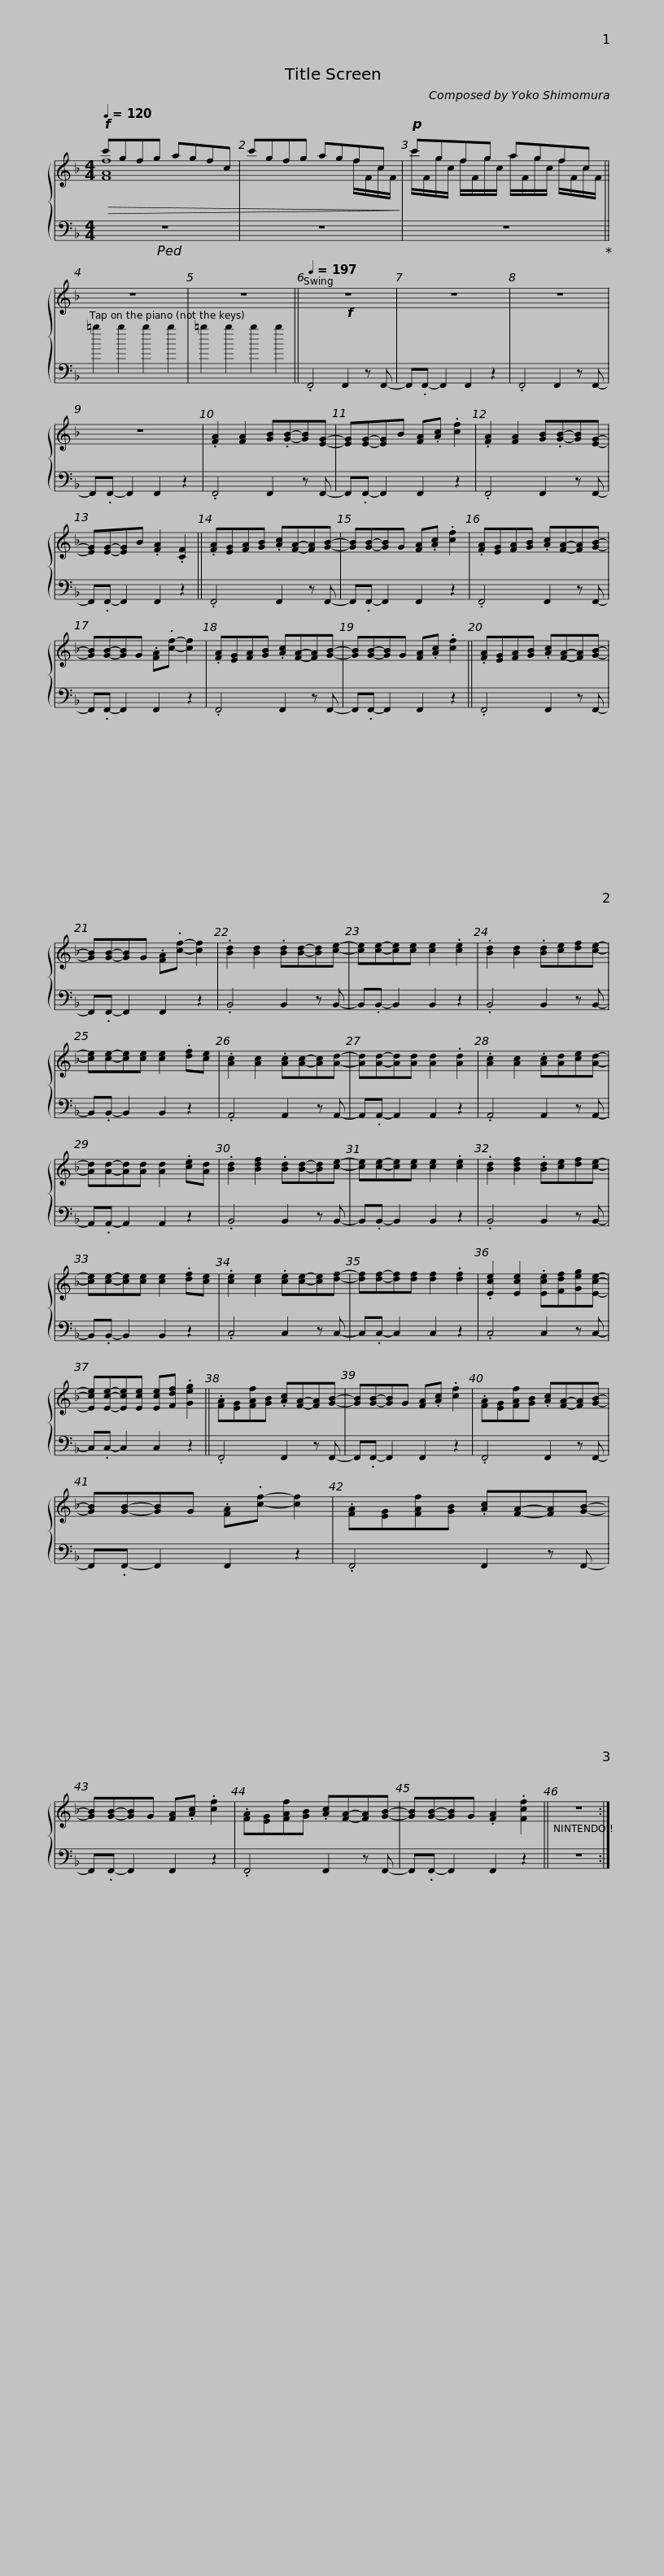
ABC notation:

X:1
%%score { ( 1 2 ) | 3 }
L:1/8
Q:1/4=120
M:4/4
I:linebreak $
K:F
V:1 treble
V:2 treble
V:3 bass
V:1
!f!!>(! c'gfg agfc | c'gfg agfc!>)! |$!p! c'gfg agfc || z8 | z8 || %5
[Q:1/4=197]!f! z8 |$ z8 | z8 | z8 | .[FA]2 [FA]2 [GB].[GB]-[GB][EG]- |$ %10
 [EG][EG]-[EG]B [FA].[Ac] .[cf]2 | .[FA]2 [FA]2 [GB].[GB]-[GB][EG]- | [EG][EG]-[EG]B .[FA]2 .[CF]2 ||$ .[FA][EG][FA][GB] .[Ac][FA]-[FA][GB]- | [GB][GB]-[GB]G [FA].[Ac] .[cf]2 | %15
 .[FA][EG][FA][GB] .[Ac][FA]-[FA][GB]- |$ [GB][GB]-[GB]G .[FA].[cf]- [cf]2 | .[FA][EG][FA][GB] .[Ac][FA]-[FA][GB]- | [GB][GB]-[GB]G [FA].[Ac] .[cf]2 ||$ .[FA][EG][FA][GB] .[Ac][FA]-[FA][GB]- | %20
 [GB][GB]-[GB]G .[FA].[cf]- [cf]2 | .[Bd]2 [Bd]2 .[Bd][Bd]-[Bd][ce]- |$ [ce][ce]-[ce][ce] [ce]2 .[ce]2 | .[Bd]2 [Bd]2 .[Bd][ce][df][ce]- | [ce][ce]-[ce][ce] [ce]2 .[df][ce] | %25
 .[Ac]2 [Ac]2 .[Ac][Ac]-[Ac][Ad]- |$ [Ad][Ad]-[Ad][Ad] [Ad]2 .[Ad]2 | .[Ac]2 [Ac]2 .[Ac][Ad][ce][Ad]- | [Ad][Ad]-[Ad][Ad] [Ad]2 .[ce][Ad] | .[Bd]2 [Bdf]2 .[Bd][Bd]-[Bd][ce]- |$ %30
 [ce][ce]-[ce][ce] [ce]2 .[ce]2 | .[Bd]2 [Bdf]2 .[Bd][ce][df][ce]- | [ce][ce]-[ce][ce] [ce]2 .[df][ce] | .[ce]2 [ce]2 .[ce][ce]-[ce][df]- |$ [df][df]-[df][df] [df]2 .[df]2 | %35
 .[Ece]2 [Ece]2 .[Ece][Fdf][Geg][Ece]- | [Ece][Ece]-[Ece][Ece] [Ece][Fdf] .[Geg]2 ||$ .[FA][EG][FAf][GB] .[Ac][FA]-[FA][GB]- | [GB][GB]-[GB]G [FA].[Ac] .[cf]2 | .[FA][EG][FAf][GB] .[Ac][FA]-[FA][GB]- |$ %40
 [GB][GB]-[GB]G .[FA].[cf]- [cf]2 | .[FA][EG][FAf][GB] .[Ac][FA]-[FA][GB]- | [GB][GB]-[GB]G [FA].[Ac] .[cf]2 |$ .[FA][EG][FAf][GB] .[Ac][FA]-[FA][GB]- | [GB][GB]-[GB]G .[FA]2 .[Fcf]2 || %45
 z8 :| %46
V:2
 [FAf]8 | x6 f/F/c/F/ |$ c'/F/g/c/ f/F/g/c/ a/F/g/c/ f/F/c/F/ || x8 | x8 || %5
 x8 |$ x8 | x8 | x8 | x8 |$ %10
 x8 | x8 | x8 ||$ x8 | x8 | %15
 x8 |$ x8 | x8 | x8 ||$ x8 | %20
 x8 | x8 |$ x8 | x8 | x8 | %25
 x8 |$ x8 | x8 | x8 | x8 |$ %30
 x8 | x8 | x8 | x8 |$ x8 | %35
 x8 | x8 ||$ x8 | x8 | x8 |$ %40
 x8 | x8 | x8 |$ x8 | x8 || %45
 x8 :| %46
V:3
!ped! z8 | z8 |$ z8!ped-up! || =b2 b2 b2 b2 | =b2 b2 b2 b2 || %5
 .F,,4 F,,2 z F,,- |$ F,,.F,,- F,,2 F,,2 z2 | .F,,4 F,,2 z F,,- | F,,.F,,- F,,2 F,,2 z2 | .F,,4 F,,2 z F,,- |$ %10
 F,,.F,,- F,,2 F,,2 z2 | .F,,4 F,,2 z F,,- | F,,.F,,- F,,2 F,,2 z2 ||$ .F,,4 F,,2 z F,,- | F,,.F,,- F,,2 F,,2 z2 | %15
 .F,,4 F,,2 z F,,- |$ F,,.F,,- F,,2 F,,2 z2 | .F,,4 F,,2 z F,,- | F,,.F,,- F,,2 F,,2 z2 ||$ .F,,4 F,,2 z F,,- | %20
 F,,.F,,- F,,2 F,,2 z2 | .B,,4 B,,2 z B,,- |$ B,,.B,,- B,,2 B,,2 z2 | .B,,4 B,,2 z B,,- | B,,.B,,- B,,2 B,,2 z2 | %25
 .A,,4 A,,2 z A,,- |$ A,,.A,,- A,,2 A,,2 z2 | .A,,4 A,,2 z A,,- | A,,.A,,- A,,2 A,,2 z2 | .B,,4 B,,2 z B,,- |$ %30
 B,,.B,,- B,,2 B,,2 z2 | .B,,4 B,,2 z B,,- | B,,.B,,- B,,2 B,,2 z2 | .C,4 C,2 z C,- |$ C,.C,- C,2 C,2 z2 | %35
 .C,4 C,2 z C,- | C,.C,- C,2 C,2 z2 ||$ .F,,4 F,,2 z F,,- | F,,.F,,- F,,2 F,,2 z2 | .F,,4 F,,2 z F,,- |$ %40
 F,,.F,,- F,,2 F,,2 z2 | .F,,4 F,,2 z F,,- | F,,.F,,- F,,2 F,,2 z2 |$ .F,,4 F,,2 z F,,- | F,,.F,,- F,,2 F,,2 z2 || %45
 z8 :| %46
